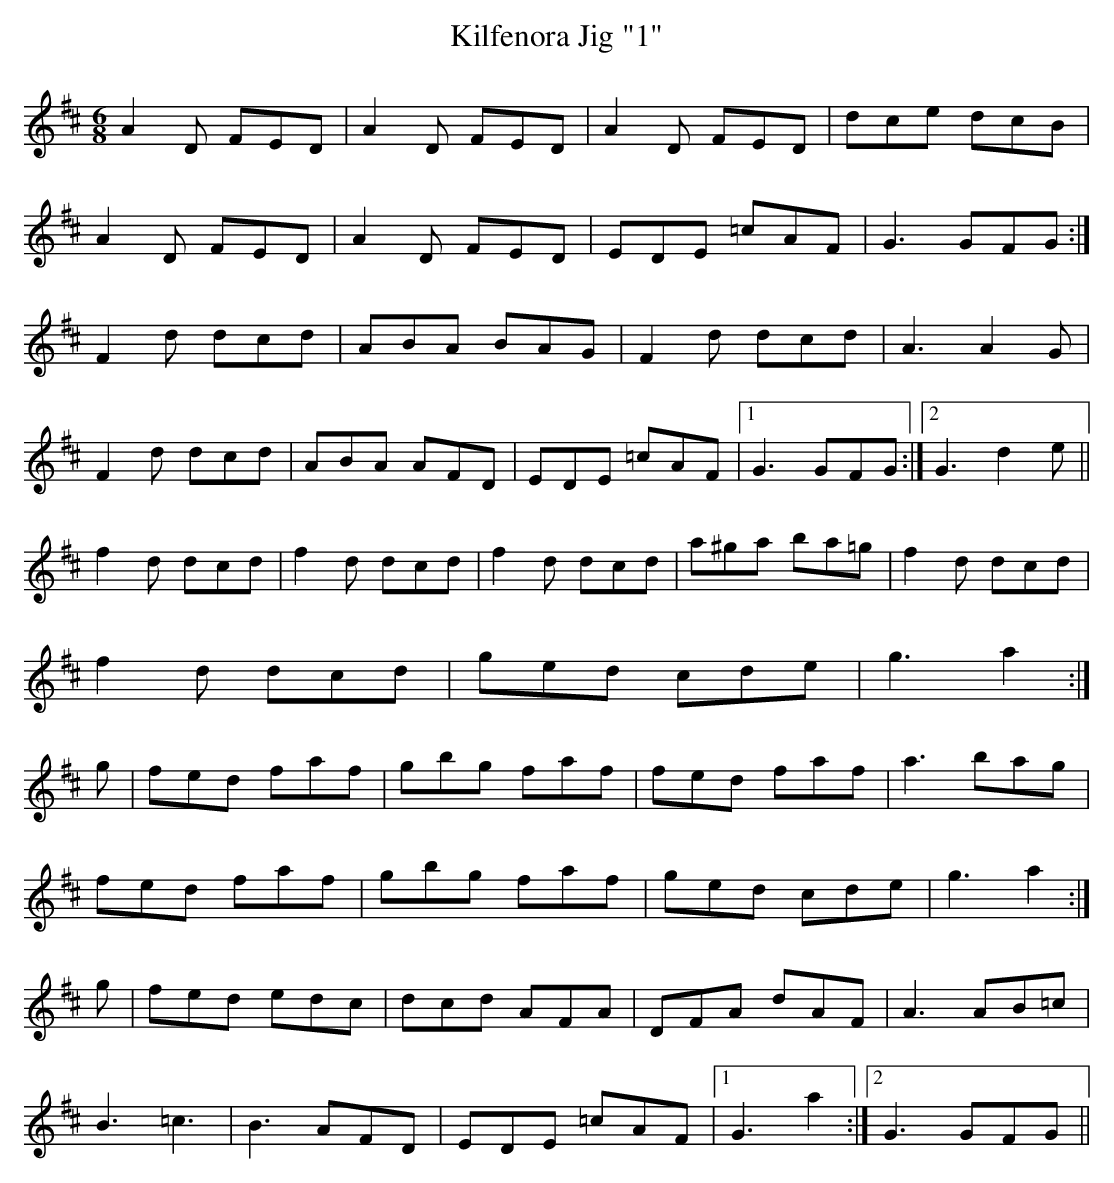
X:1
T: Kilfenora Jig "1"
M: 6/8
L: 1/8
K: D
A2D FED|A2D FED|A2D FED|dce dcB|
A2D FED|A2D FED|EDE =cAF|G3 GFG :|
F2d dcd|ABA BAG|F2d dcd|A3 A2G|
F2d dcd|ABA AFD|EDE =cAF|1 G3 GFG :|2 G3 d2e||
f2 d dcd|f2 d dcd|f2 d dcd|a^ga ba=g|f2 d dcd|
f2 d dcd|ged cde|g3 a2 :|
g|fed faf|gbg faf|fed faf|a3 bag|
fed faf|gbg faf|ged cde|g3 a2 :|
g|fed edc|dcd AFA|DFA dAF|A3 AB=c|
B3 =c3|B3 AFD|EDE =cAF|1 G3 a2 :|2 G3 GFG ||
